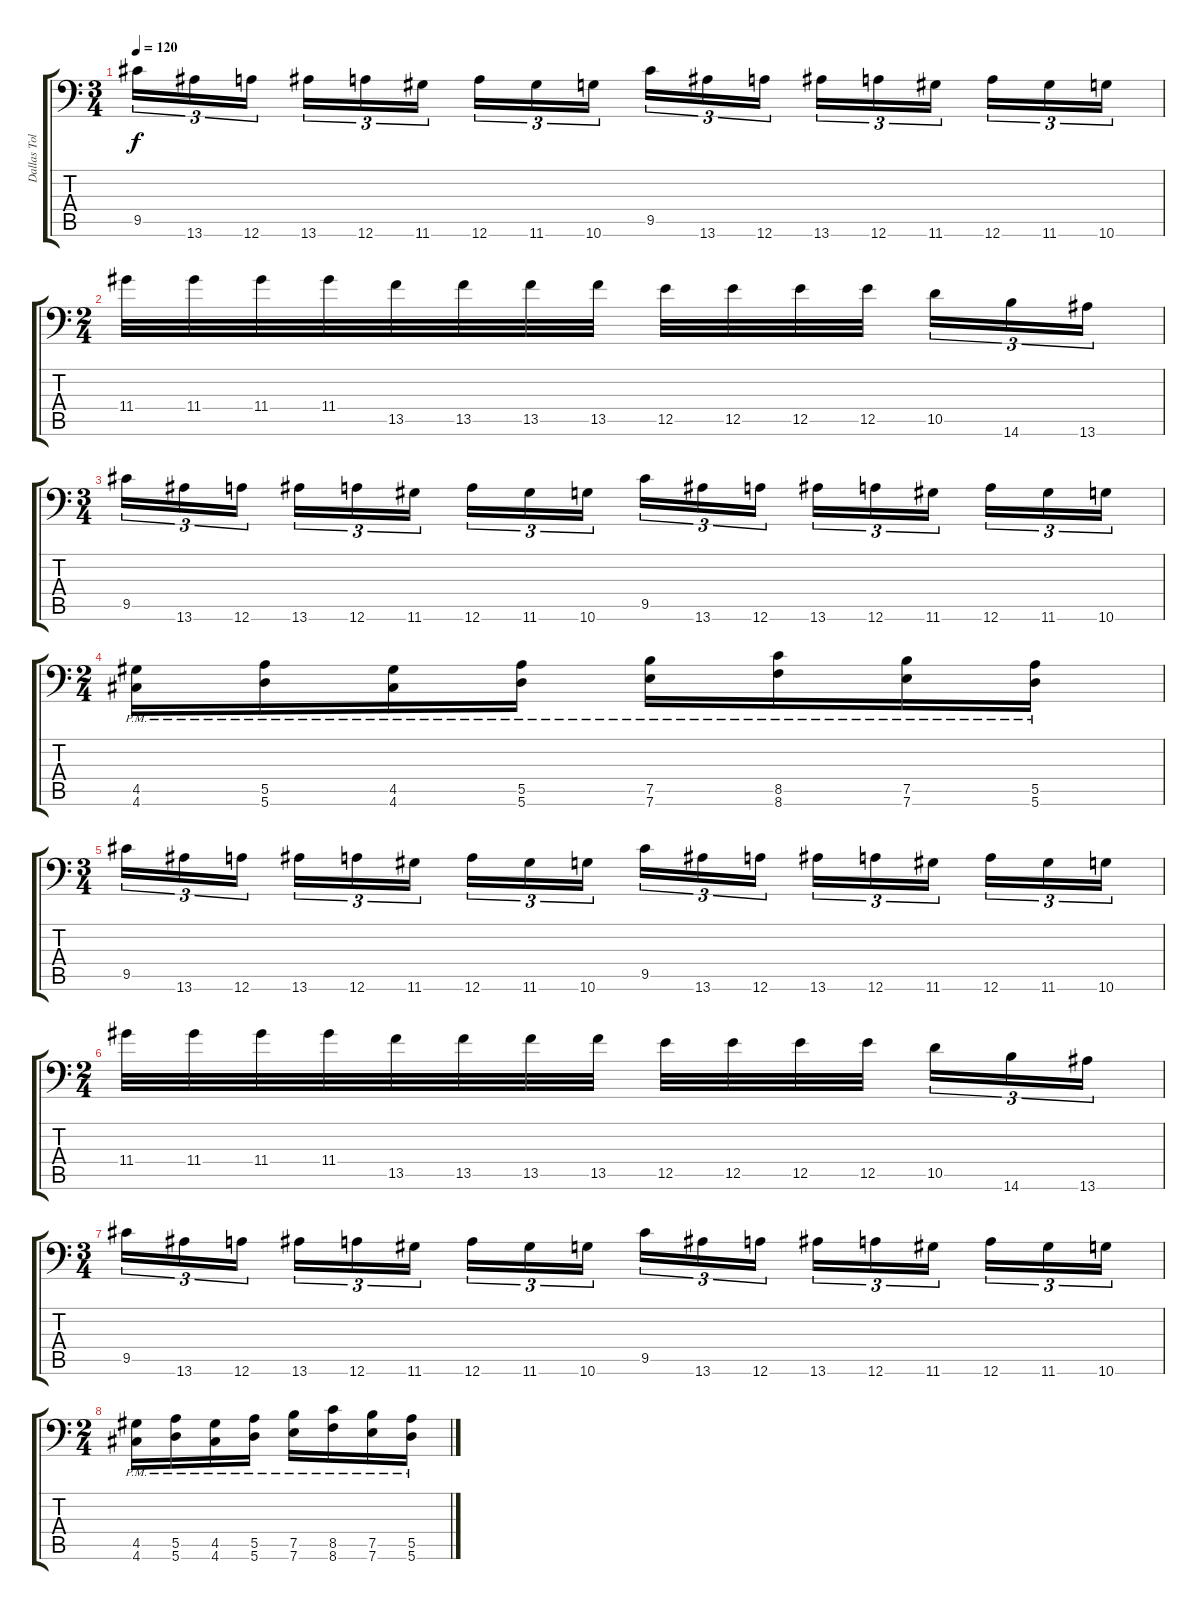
\track ("Dallas Toler-Wade" "Dallas Tol") {instrument distortionguitar}
\staff {score tabs}
\tuning (B3 Gb3 D3 A2 E2 A1) {hide}
\ts (3 4)
\tempo 120
\clef f4
\ks c
9.5.16{tu (3 2) dy f instrument distortionguitar} 13.6.16{tu (3 2)} 12.6.16{tu (3 2)} 13.6.16{tu (3 2)} 12.6.16{tu (3 2)} 11.6.16{tu (3 2)} 12.6.16{tu (3 2)} 11.6.16{tu (3 2)} 10.6.16{tu (3 2)} 9.5.16{tu (3 2)} 13.6.16{tu (3 2)} 12.6.16{tu (3 2)} 13.6.16{tu (3 2)} 12.6.16{tu (3 2)} 11.6.16{tu (3 2)} 12.6.16{tu (3 2)} 11.6.16{tu (3 2)} 10.6.16{tu (3 2)} |
\ts (2 4)
11.4.32 11.4.32 11.4.32 11.4.32 13.5.32 13.5.32 13.5.32 13.5.32 12.5.32 12.5.32 12.5.32 12.5.32 10.5.16{tu (3 2)} 14.6.16{tu (3 2)} 13.6.16{tu (3 2)} |
\ts (3 4)
9.5.16{tu (3 2)} 13.6.16{tu (3 2)} 12.6.16{tu (3 2)} 13.6.16{tu (3 2)} 12.6.16{tu (3 2)} 11.6.16{tu (3 2)} 12.6.16{tu (3 2)} 11.6.16{tu (3 2)} 10.6.16{tu (3 2)} 9.5.16{tu (3 2)} 13.6.16{tu (3 2)} 12.6.16{tu (3 2)} 13.6.16{tu (3 2)} 12.6.16{tu (3 2)} 11.6.16{tu (3 2)} 12.6.16{tu (3 2)} 11.6.16{tu (3 2)} 10.6.16{tu (3 2)} |
\ts (2 4)
(4.5{pm} 4.6{pm}).16 (5.5{pm} 5.6{pm}).16 (4.5{pm} 4.6{pm}).16 (5.5{pm} 5.6{pm}).16 (7.5{pm} 7.6{pm}).16 (8.5{pm} 8.6{pm}).16 (7.5{pm} 7.6{pm}).16 (5.5{pm} 5.6{pm}).16 |
\ts (3 4)
9.5.16{tu (3 2)} 13.6.16{tu (3 2)} 12.6.16{tu (3 2)} 13.6.16{tu (3 2)} 12.6.16{tu (3 2)} 11.6.16{tu (3 2)} 12.6.16{tu (3 2)} 11.6.16{tu (3 2)} 10.6.16{tu (3 2)} 9.5.16{tu (3 2)} 13.6.16{tu (3 2)} 12.6.16{tu (3 2)} 13.6.16{tu (3 2)} 12.6.16{tu (3 2)} 11.6.16{tu (3 2)} 12.6.16{tu (3 2)} 11.6.16{tu (3 2)} 10.6.16{tu (3 2)} |
\ts (2 4)
11.4.32 11.4.32 11.4.32 11.4.32 13.5.32 13.5.32 13.5.32 13.5.32 12.5.32 12.5.32 12.5.32 12.5.32 10.5.16{tu (3 2)} 14.6.16{tu (3 2)} 13.6.16{tu (3 2)} |
\ts (3 4)
9.5.16{tu (3 2)} 13.6.16{tu (3 2)} 12.6.16{tu (3 2)} 13.6.16{tu (3 2)} 12.6.16{tu (3 2)} 11.6.16{tu (3 2)} 12.6.16{tu (3 2)} 11.6.16{tu (3 2)} 10.6.16{tu (3 2)} 9.5.16{tu (3 2)} 13.6.16{tu (3 2)} 12.6.16{tu (3 2)} 13.6.16{tu (3 2)} 12.6.16{tu (3 2)} 11.6.16{tu (3 2)} 12.6.16{tu (3 2)} 11.6.16{tu (3 2)} 10.6.16{tu (3 2)} |
\ts (2 4)
(4.5{pm} 4.6{pm}).16 (5.5{pm} 5.6{pm}).16 (4.5{pm} 4.6{pm}).16 (5.5{pm} 5.6{pm}).16 (7.5{pm} 7.6{pm}).16 (8.5{pm} 8.6{pm}).16 (7.5{pm} 7.6{pm}).16 (5.5{pm} 5.6{pm}).16
